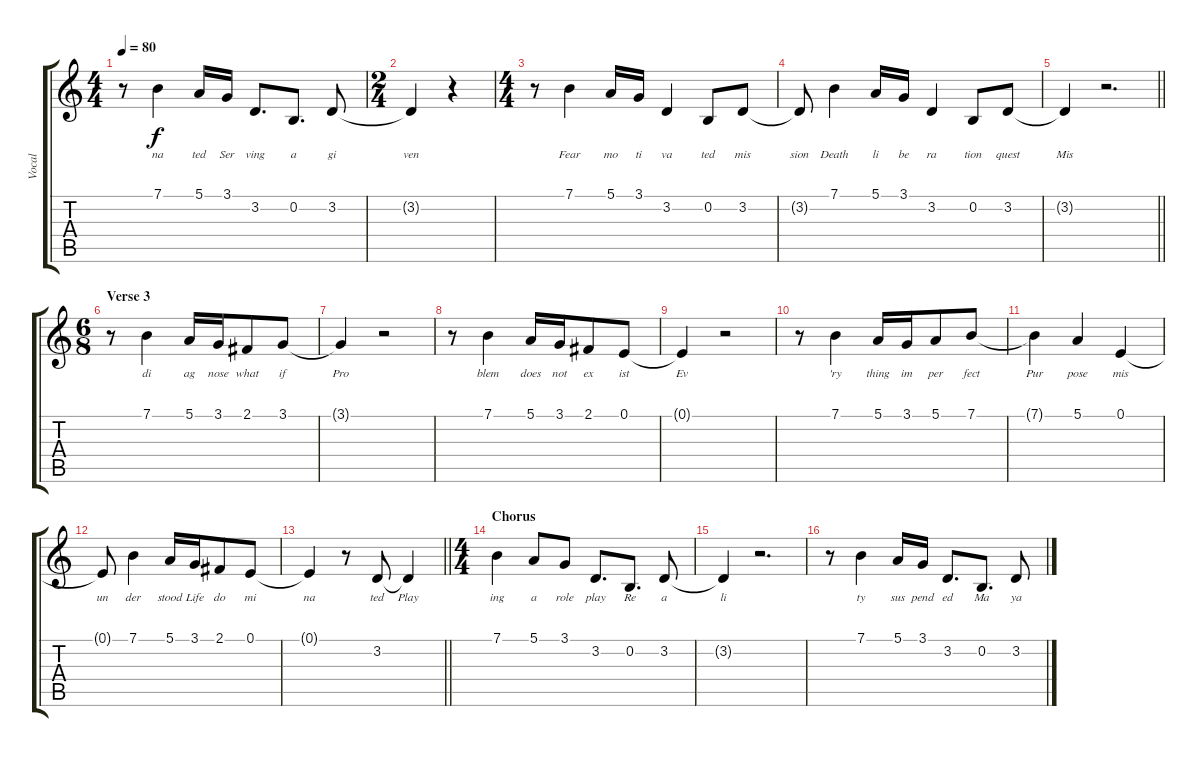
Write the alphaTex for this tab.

\track ("Vocal" "Vocal") {instrument acousticgrandpiano}
\staff {score tabs}
\tuning (E4 B3 G3 D3 A2 E2) {hide}
\ts (4 4)
\tempo 80
\clef g2
\ks c
r.8{dy f} 7.1.4{lyrics (0 "na") lyrics (1 "") lyrics (2 "") lyrics (3 "") lyrics (4 "")} 5.1.16{lyrics (0 "ted") lyrics (1 "") lyrics (2 "") lyrics (3 "") lyrics (4 "")} 3.1.16{lyrics (0 "Ser") lyrics (1 "") lyrics (2 "") lyrics (3 "") lyrics (4 "")} 3.2.8{d lyrics (0 "ving") lyrics (1 "") lyrics (2 "") lyrics (3 "") lyrics (4 "")} 0.2.8{d lyrics (0 "a") lyrics (1 "") lyrics (2 "") lyrics (3 "") lyrics (4 "")} 3.2.8{lyrics (0 "gi") lyrics (1 "") lyrics (2 "") lyrics (3 "") lyrics (4 "")} |
\ts (2 4)
3.2{t}.4{lyrics (0 "ven") lyrics (1 "") lyrics (2 "") lyrics (3 "") lyrics (4 "")} r.4 |
\ts (4 4)
r.8 7.1.4{lyrics (0 "Fear") lyrics (1 "") lyrics (2 "") lyrics (3 "") lyrics (4 "")} 5.1.16{lyrics (0 "mo") lyrics (1 "") lyrics (2 "") lyrics (3 "") lyrics (4 "")} 3.1.16{lyrics (0 "ti") lyrics (1 "") lyrics (2 "") lyrics (3 "") lyrics (4 "")} 3.2.4{lyrics (0 "va") lyrics (1 "") lyrics (2 "") lyrics (3 "") lyrics (4 "")} 0.2.8{lyrics (0 "ted") lyrics (1 "") lyrics (2 "") lyrics (3 "") lyrics (4 "")} 3.2.8{lyrics (0 "mis") lyrics (1 "") lyrics (2 "") lyrics (3 "") lyrics (4 "")} |
3.2{t}.8{lyrics (0 "sion") lyrics (1 "") lyrics (2 "") lyrics (3 "") lyrics (4 "")} 7.1.4{lyrics (0 "Death") lyrics (1 "") lyrics (2 "") lyrics (3 "") lyrics (4 "")} 5.1.16{lyrics (0 "li") lyrics (1 "") lyrics (2 "") lyrics (3 "") lyrics (4 "")} 3.1.16{lyrics (0 "be") lyrics (1 "") lyrics (2 "") lyrics (3 "") lyrics (4 "")} 3.2.4{lyrics (0 "ra") lyrics (1 "") lyrics (2 "") lyrics (3 "") lyrics (4 "")} 0.2.8{lyrics (0 "tion") lyrics (1 "") lyrics (2 "") lyrics (3 "") lyrics (4 "")} 3.2.8{lyrics (0 "quest") lyrics (1 "") lyrics (2 "") lyrics (3 "") lyrics (4 "")} |
\barLineRight lightlight
3.2{t}.4{lyrics (0 "Mis") lyrics (1 "") lyrics (2 "") lyrics (3 "") lyrics (4 "")} r.2{d} |
\ts (6 8)
\section ("" "Verse 3")
r.8 7.1.4{lyrics (0 "di") lyrics (1 "") lyrics (2 "") lyrics (3 "") lyrics (4 "")} 5.1.16{lyrics (0 "ag") lyrics (1 "") lyrics (2 "") lyrics (3 "") lyrics (4 "")} 3.1.16{lyrics (0 "nose") lyrics (1 "") lyrics (2 "") lyrics (3 "") lyrics (4 "")} 2.1.8{lyrics (0 "what") lyrics (1 "") lyrics (2 "") lyrics (3 "") lyrics (4 "")} 3.1.8{lyrics (0 "if") lyrics (1 "") lyrics (2 "") lyrics (3 "") lyrics (4 "")} |
3.1{t}.4{lyrics (0 "Pro") lyrics (1 "") lyrics (2 "") lyrics (3 "") lyrics (4 "")} r.2 |
r.8 7.1.4{lyrics (0 "blem") lyrics (1 "") lyrics (2 "") lyrics (3 "") lyrics (4 "")} 5.1.16{lyrics (0 "does") lyrics (1 "") lyrics (2 "") lyrics (3 "") lyrics (4 "")} 3.1.16{lyrics (0 "not") lyrics (1 "") lyrics (2 "") lyrics (3 "") lyrics (4 "")} 2.1.8{lyrics (0 "ex") lyrics (1 "") lyrics (2 "") lyrics (3 "") lyrics (4 "")} 0.1.8{lyrics (0 "ist") lyrics (1 "") lyrics (2 "") lyrics (3 "") lyrics (4 "")} |
0.1{t}.4{lyrics (0 "Ev") lyrics (1 "") lyrics (2 "") lyrics (3 "") lyrics (4 "")} r.2 |
r.8 7.1.4{lyrics (0 "'ry") lyrics (1 "") lyrics (2 "") lyrics (3 "") lyrics (4 "")} 5.1.16{lyrics (0 "thing") lyrics (1 "") lyrics (2 "") lyrics (3 "") lyrics (4 "")} 3.1.16{lyrics (0 "im") lyrics (1 "") lyrics (2 "") lyrics (3 "") lyrics (4 "")} 5.1.8{lyrics (0 "per") lyrics (1 "") lyrics (2 "") lyrics (3 "") lyrics (4 "")} 7.1.8{lyrics (0 "fect") lyrics (1 "") lyrics (2 "") lyrics (3 "") lyrics (4 "")} |
7.1{t}.4{lyrics (0 "Pur") lyrics (1 "") lyrics (2 "") lyrics (3 "") lyrics (4 "")} 5.1.4{lyrics (0 "pose") lyrics (1 "") lyrics (2 "") lyrics (3 "") lyrics (4 "")} 0.1.4{lyrics (0 "mis") lyrics (1 "") lyrics (2 "") lyrics (3 "") lyrics (4 "")} |
0.1{t}.8{lyrics (0 "un") lyrics (1 "") lyrics (2 "") lyrics (3 "") lyrics (4 "")} 7.1.4{lyrics (0 "der") lyrics (1 "") lyrics (2 "") lyrics (3 "") lyrics (4 "")} 5.1.16{lyrics (0 "stood") lyrics (1 "") lyrics (2 "") lyrics (3 "") lyrics (4 "")} 3.1.16{lyrics (0 "Life") lyrics (1 "") lyrics (2 "") lyrics (3 "") lyrics (4 "")} 2.1.8{lyrics (0 "do") lyrics (1 "") lyrics (2 "") lyrics (3 "") lyrics (4 "")} 0.1.8{lyrics (0 "mi") lyrics (1 "") lyrics (2 "") lyrics (3 "") lyrics (4 "")} |
\barLineRight lightlight
0.1{t}.4{lyrics (0 "na") lyrics (1 "") lyrics (2 "") lyrics (3 "") lyrics (4 "")} r.8 3.2.8{lyrics (0 "ted") lyrics (1 "") lyrics (2 "") lyrics (3 "") lyrics (4 "")} 3.2{t}.4{lyrics (0 "Play") lyrics (1 "") lyrics (2 "") lyrics (3 "") lyrics (4 "")} |
\ts (4 4)
\section ("" "Chorus")
7.1.4{lyrics (0 "ing") lyrics (1 "") lyrics (2 "") lyrics (3 "") lyrics (4 "")} 5.1.8{lyrics (0 "a") lyrics (1 "") lyrics (2 "") lyrics (3 "") lyrics (4 "")} 3.1.8{lyrics (0 "role") lyrics (1 "") lyrics (2 "") lyrics (3 "") lyrics (4 "")} 3.2.8{d lyrics (0 "play") lyrics (1 "") lyrics (2 "") lyrics (3 "") lyrics (4 "")} 0.2.8{d lyrics (0 "Re") lyrics (1 "") lyrics (2 "") lyrics (3 "") lyrics (4 "")} 3.2.8{lyrics (0 "a") lyrics (1 "") lyrics (2 "") lyrics (3 "") lyrics (4 "")} |
3.2{t}.4{lyrics (0 "li") lyrics (1 "") lyrics (2 "") lyrics (3 "") lyrics (4 "")} r.2{d} |
r.8 7.1.4{lyrics (0 "ty") lyrics (1 "") lyrics (2 "") lyrics (3 "") lyrics (4 "")} 5.1.16{lyrics (0 "sus") lyrics (1 "") lyrics (2 "") lyrics (3 "") lyrics (4 "")} 3.1.16{lyrics (0 "pend") lyrics (1 "") lyrics (2 "") lyrics (3 "") lyrics (4 "")} 3.2.8{d lyrics (0 "ed") lyrics (1 "") lyrics (2 "") lyrics (3 "") lyrics (4 "")} 0.2.8{d lyrics (0 "Ma") lyrics (1 "") lyrics (2 "") lyrics (3 "") lyrics (4 "")} 3.2.8{lyrics (0 "ya") lyrics (1 "") lyrics (2 "") lyrics (3 "") lyrics (4 "")}
